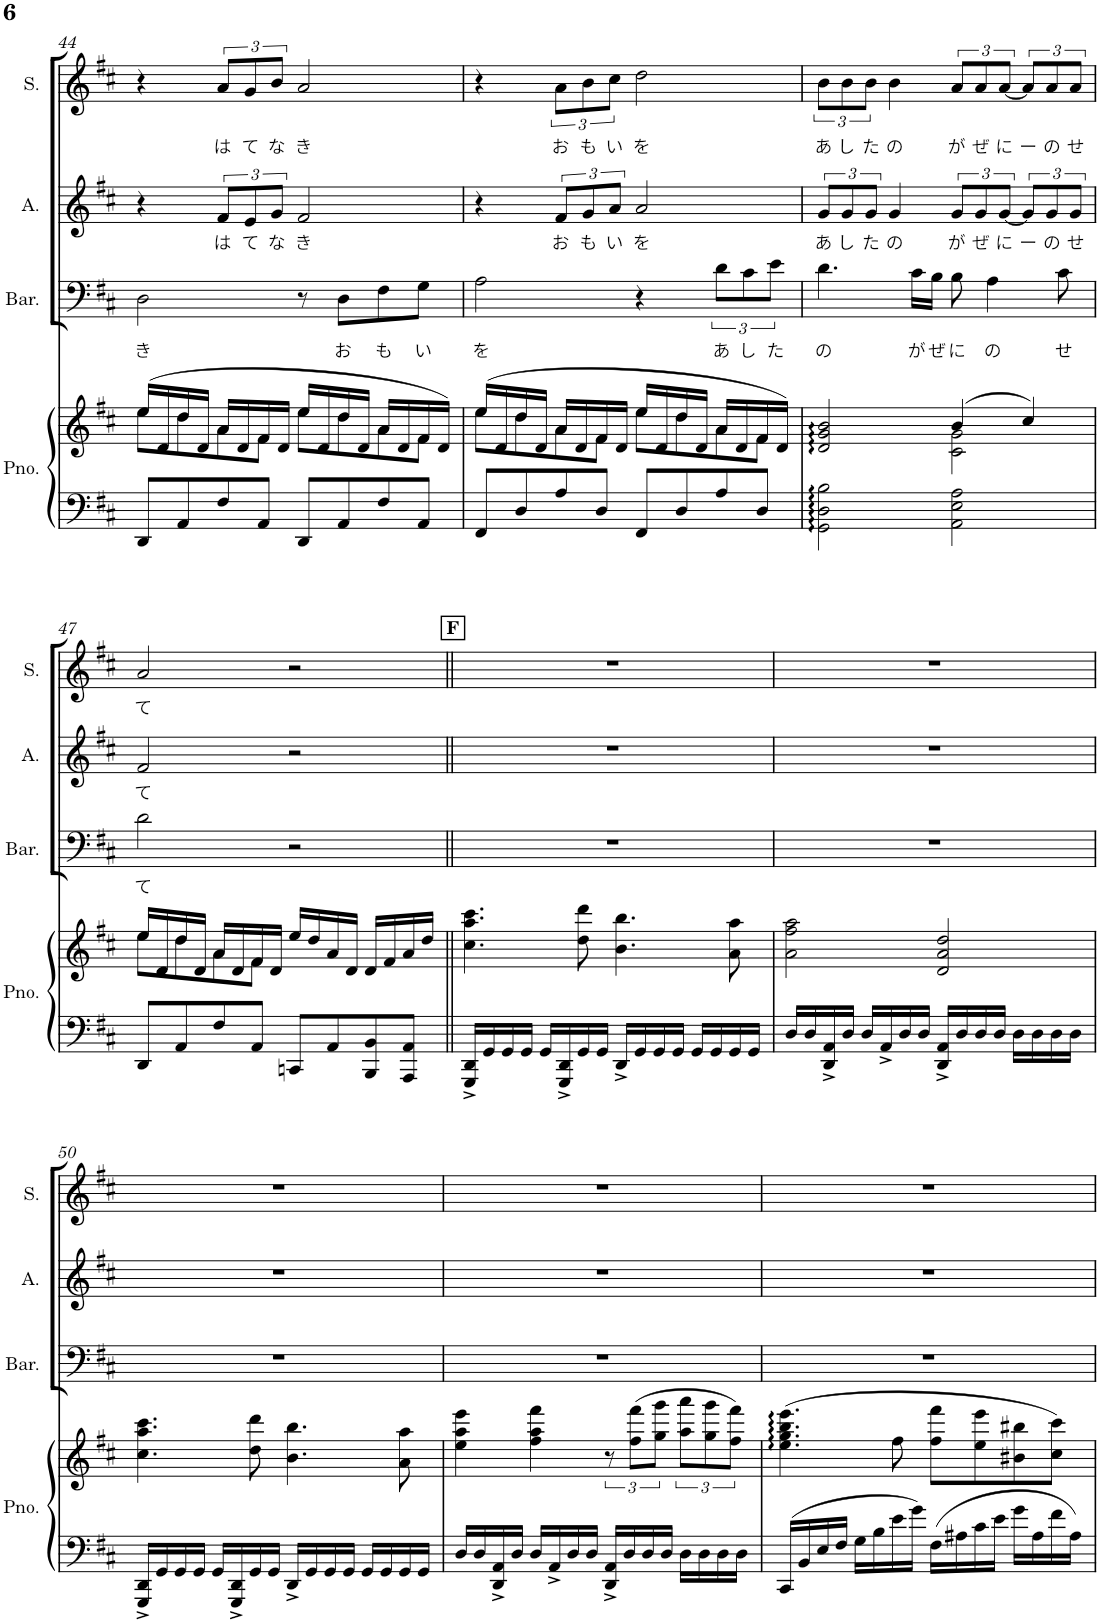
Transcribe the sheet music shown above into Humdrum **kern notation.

**kern	**kern	**kern	**text	**kern	**text	**kern	**text
*part4	*part4	*part3	*part3	*part2	*part2	*part1	*part1
*staff5	*staff4	*staff3	*staff3	*staff2	*staff2	*staff1	*staff1
*I"Piano	*	*I"Baritone	*	*I"Alto	*	*I"Soprano	*
*I'Pno.	*	*I'Bar.	*	*I'A.	*	*I'S.	*
!!LO:PB:g=z
*clefF4	*clefG2	*clefF4	*	*clefG2	*	*clefG2	*
*k[f#c#]	*k[f#c#]	*k[f#c#]	*	*k[f#c#]	*	*k[f#c#]	*
*M4/4	*M4/4	*M4/4	*	*M4/4	*	*M4/4	*
*met(c)	*met(c)	*met(c)	*	*met(c)	*	*met(c)	*
=44	=44	=44	=44	=44	=44	=44	=44
*	*^	*	*	*	*	*	*
!	!	!	!	!LO:LY:b	!	!	!	!
8DD/L	(16ee/LL	8ee\L	2D\	き	4r	.	4r	.
.	16d/	.	.	.	.	.	.	.
8AA/	16dd/	8dd\	.	.	.	.	.	.
.	16d/JJ	.	.	.	.	.	.	.
!	!	!	!	!	!	!LO:LY:b	!	!LO:LY:b
8F#/	16a/LL	8a\	.	.	12f#/L	は	12a/L	は
.	16d/	.	.	.	.	.	.	.
!	!	!	!	!	!	!LO:LY:b	!	!LO:LY:b
.	.	.	.	.	12e/	て	12g/	て
8AA/J	16f#/	8f#\J	.	.	.	.	.	.
!	!	!	!	!	!	!LO:LY:b	!	!LO:LY:b
.	.	.	.	.	12g/J	な	12b/J	な
.	16d/JJ	.	.	.	.	.	.	.
!	!	!	!	!	!	!LO:LY:b	!	!LO:LY:b
8DD/L	16ee/LL	8ee\L	8r	.	2f#/	き	2a/	き
.	16d/	.	.	.	.	.	.	.
!	!	!	!	!LO:LY:b	!	!	!	!
8AA/	16dd/	8dd\	8D\L	お	.	.	.	.
.	16d/JJ	.	.	.	.	.	.	.
!	!	!	!	!LO:LY:b	!	!	!	!
8F#/	16a/LL	8a\	8F#\	も	.	.	.	.
.	16d/	.	.	.	.	.	.	.
!	!	!	!	!LO:LY:b	!	!	!	!
8AA/J	16f#/	8f#\J	8G\J	い	.	.	.	.
.	16d/JJ)	.	.	.	.	.	.	.
=45	=45	=45	=45	=45	=45	=45	=45	=45
!	!	!	!	!LO:LY:b	!	!	!	!
8FF#/L	(16ee/LL	8ee\L	2A\	を	4r	.	4r	.
.	16d/	.	.	.	.	.	.	.
8D/	16dd/	8dd\	.	.	.	.	.	.
.	16d/JJ	.	.	.	.	.	.	.
!	!	!	!	!	!	!LO:LY:b	!	!LO:LY:b
8A/	16a/LL	8a\	.	.	12f#/L	お	12a\L	お
.	16d/	.	.	.	.	.	.	.
!	!	!	!	!	!	!LO:LY:b	!	!LO:LY:b
.	.	.	.	.	12g/	も	12b\	も
8D/J	16f#/	8f#\J	.	.	.	.	.	.
!	!	!	!	!	!	!LO:LY:b	!	!LO:LY:b
.	.	.	.	.	12a/J	い	12cc#\J	い
.	16d/JJ	.	.	.	.	.	.	.
!	!	!	!	!	!	!LO:LY:b	!	!LO:LY:b
8FF#/L	16ee/LL	8ee\L	4r	.	2a/	を	2dd\	を
.	16d/	.	.	.	.	.	.	.
8D/	16dd/	8dd\	.	.	.	.	.	.
.	16d/JJ	.	.	.	.	.	.	.
!	!	!	!	!LO:LY:b	!	!	!	!
8A/	16a/LL	8a\	12d\L	あ	.	.	.	.
.	16d/	.	.	.	.	.	.	.
!	!	!	!	!LO:LY:b	!	!	!	!
.	.	.	12c#\	し	.	.	.	.
8D/J	16f#/	8f#\J	.	.	.	.	.	.
!	!	!	!	!LO:LY:b	!	!	!	!
.	.	.	12e\J	た	.	.	.	.
.	16d/JJ)	.	.	.	.	.	.	.
=46	=46	=46	=46	=46	=46	=46	=46	=46
!	!	!	!	!LO:LY:b	!	!LO:LY:b	!	!LO:LY:b
2GG\ 2D\ 2B\	2d/ 2g/ 2b/	2ryy	4.d\	の	12g/L	あ	12b\L	あ
!	!	!	!	!	!	!LO:LY:b	!	!LO:LY:b
.	.	.	.	.	12g/	し	12b\	し
!	!	!	!	!	!	!LO:LY:b	!	!LO:LY:b
.	.	.	.	.	12g/J	た	12b\J	た
!	!	!	!	!	!	!LO:LY:b	!	!LO:LY:b
.	.	.	.	.	4g/	の	4b\	の
!	!	!	!	!LO:LY:b	!	!	!	!
.	.	.	16c#\LL	が	.	.	.	.
!	!	!	!	!LO:LY:b	!	!	!	!
.	.	.	16B\JJ	ぜ	.	.	.	.
!	!	!	!	!LO:LY:b	!	!LO:LY:b	!	!LO:LY:b
2AA\ 2E\ 2A\	(4b/	2c#\ 2g\	8B\	に	12g/L	が	12a/L	が
!	!	!	!	!	!	!LO:LY:b	!	!LO:LY:b
.	.	.	.	.	12g/	ぜ	12a/	ぜ
!	!	!	!	!LO:LY:b	!	!	!	!
.	.	.	4A\	の	.	.	.	.
!	!	!	!	!	!	!LO:LY:b	!	!LO:LY:b
.	.	.	.	.	[12g/J	に	[12a/J	に
!	!	!	!	!	!	!LO:LY:b	!	!LO:LY:b
.	4cc#/)	.	.	.	12g/L]	ー	12a/L]	ー
!	!	!	!	!	!	!LO:LY:b	!	!LO:LY:b
.	.	.	.	.	12g/	の	12a/	の
!	!	!	!	!LO:LY:b	!	!	!	!
.	.	.	8c#\	せ	.	.	.	.
!	!	!	!	!	!	!LO:LY:b	!	!LO:LY:b
.	.	.	.	.	12g/J	せ	12a/J	せ
!!LO:LB:g=z
=47	=47	=47	=47	=47	=47	=47	=47	=47
!	!	!	!	!LO:LY:b	!	!LO:LY:b	!	!LO:LY:b
8DD/L	16ee/LL	8ee\L	2d\	て	2f#/	て	2a/	て
.	16d/	.	.	.	.	.	.	.
8AA/	16dd/	8dd\	.	.	.	.	.	.
.	16d/JJ	.	.	.	.	.	.	.
8F#/	16a/LL	8a\	.	.	.	.	.	.
.	16d/	.	.	.	.	.	.	.
8AA/J	16f#/	8f#\J	.	.	.	.	.	.
.	16d/JJ	.	.	.	.	.	.	.
8CCn/L	16ee/LL	2ryy	2r	.	2r	.	2r	.
.	16dd/	.	.	.	.	.	.	.
8AA/	16a/	.	.	.	.	.	.	.
.	16d/JJ	.	.	.	.	.	.	.
8BBB/ 8BB/	16d/LL	.	.	.	.	.	.	.
.	16f#/	.	.	.	.	.	.	.
8AAA/ 8AA/J	16a/	.	.	.	.	.	.	.
.	16dd/JJ	.	.	.	.	.	.	.
*	*v	*v	*	*	*	*	*	*
!!LO:REH:place=s1:a:B:cj:t=F
=48||	=48||	=48||	=48||	=48||	=48||	=48||	=48||
16GGG/^ 16DD/^LL	4.cc#\ 4.aa\ 4.ccc#\	1r	.	1r	.	1r	.
16GG/	.	.	.	.	.	.	.
16GG/	.	.	.	.	.	.	.
16GG/JJ	.	.	.	.	.	.	.
16GG/LL	.	.	.	.	.	.	.
16GGG/^ 16DD/^	.	.	.	.	.	.	.
16GG/	8dd\ 8ddd\	.	.	.	.	.	.
16GG/JJ	.	.	.	.	.	.	.
16DD^/LL	4.b\ 4.bb\	.	.	.	.	.	.
16GG/	.	.	.	.	.	.	.
16GG/	.	.	.	.	.	.	.
16GG/JJ	.	.	.	.	.	.	.
16GG/LL	.	.	.	.	.	.	.
16GG/	.	.	.	.	.	.	.
16GG/	8a\ 8aa\	.	.	.	.	.	.
16GG/JJ	.	.	.	.	.	.	.
=49	=49	=49	=49	=49	=49	=49	=49
16D/LL	2a\ 2ff#\ 2aa\	1r	.	1r	.	1r	.
16D/	.	.	.	.	.	.	.
16DD/^ 16AA/^	.	.	.	.	.	.	.
16D/JJ	.	.	.	.	.	.	.
16D/LL	.	.	.	.	.	.	.
16AA^/	.	.	.	.	.	.	.
16D/	.	.	.	.	.	.	.
16D/JJ	.	.	.	.	.	.	.
16DD/^ 16AA/^LL	2d/ 2a/ 2dd/	.	.	.	.	.	.
16D/	.	.	.	.	.	.	.
16D/	.	.	.	.	.	.	.
16D/JJ	.	.	.	.	.	.	.
16D\LL	.	.	.	.	.	.	.
16D\	.	.	.	.	.	.	.
16D\	.	.	.	.	.	.	.
16D\JJ	.	.	.	.	.	.	.
!!LO:LB:g=z
=50	=50	=50	=50	=50	=50	=50	=50
16GGG/^ 16DD/^LL	4.cc#\ 4.aa\ 4.ccc#\	1r	.	1r	.	1r	.
16GG/	.	.	.	.	.	.	.
16GG/	.	.	.	.	.	.	.
16GG/JJ	.	.	.	.	.	.	.
16GG/LL	.	.	.	.	.	.	.
16GGG/^ 16DD/^	.	.	.	.	.	.	.
16GG/	8dd\ 8ddd\	.	.	.	.	.	.
16GG/JJ	.	.	.	.	.	.	.
16DD^/LL	4.b\ 4.bb\	.	.	.	.	.	.
16GG/	.	.	.	.	.	.	.
16GG/	.	.	.	.	.	.	.
16GG/JJ	.	.	.	.	.	.	.
16GG/LL	.	.	.	.	.	.	.
16GG/	.	.	.	.	.	.	.
16GG/	8a\ 8aa\	.	.	.	.	.	.
16GG/JJ	.	.	.	.	.	.	.
=51	=51	=51	=51	=51	=51	=51	=51
16D/LL	4ee\ 4aa\ 4eee\	1r	.	1r	.	1r	.
16D/	.	.	.	.	.	.	.
16DD/^ 16AA/^	.	.	.	.	.	.	.
16D/JJ	.	.	.	.	.	.	.
16D/LL	4ff#\ 4aa\ 4fff#\	.	.	.	.	.	.
16AA^/	.	.	.	.	.	.	.
16D/	.	.	.	.	.	.	.
16D/JJ	.	.	.	.	.	.	.
16DD/^ 16AA/^LL	12r	.	.	.	.	.	.
16D/	.	.	.	.	.	.	.
.	(12ff#\ 12fff#\L	.	.	.	.	.	.
16D/	.	.	.	.	.	.	.
.	12gg\ 12ggg\J	.	.	.	.	.	.
16D/JJ	.	.	.	.	.	.	.
16D\LL	12aa\ 12aaa\L	.	.	.	.	.	.
16D\	.	.	.	.	.	.	.
.	12gg\ 12ggg\	.	.	.	.	.	.
16D\	.	.	.	.	.	.	.
.	12ff#\ 12fff#\J)	.	.	.	.	.	.
16D\JJ	.	.	.	.	.	.	.
=52	=52	=52	=52	=52	=52	=52	=52
16CC#/LL	(4.ee\ 4.gg\ 4.bb\ 4.eee\	1r	.	1r	.	1r	.
16BB/	.	.	.	.	.	.	.
16E/	.	.	.	.	.	.	.
16F#/JJ	.	.	.	.	.	.	.
16G\LL	.	.	.	.	.	.	.
16B\	.	.	.	.	.	.	.
16e\	8ff#\	.	.	.	.	.	.
16g\JJ	.	.	.	.	.	.	.
16F#\LL	8ff#\ 8fff#\L	.	.	.	.	.	.
16A#X\	.	.	.	.	.	.	.
16c#\	8ee\ 8eee\	.	.	.	.	.	.
16e\JJ	.	.	.	.	.	.	.
16g\LL	8b#X\ 8bb#X\	.	.	.	.	.	.
16A#\	.	.	.	.	.	.	.
16f#\	8cc#\ 8ccc#\J)	.	.	.	.	.	.
16A#\JJ	.	.	.	.	.	.	.
=	=	=	=	=	=	=	=
*-	*-	*-	*-	*-	*-	*-	*-
